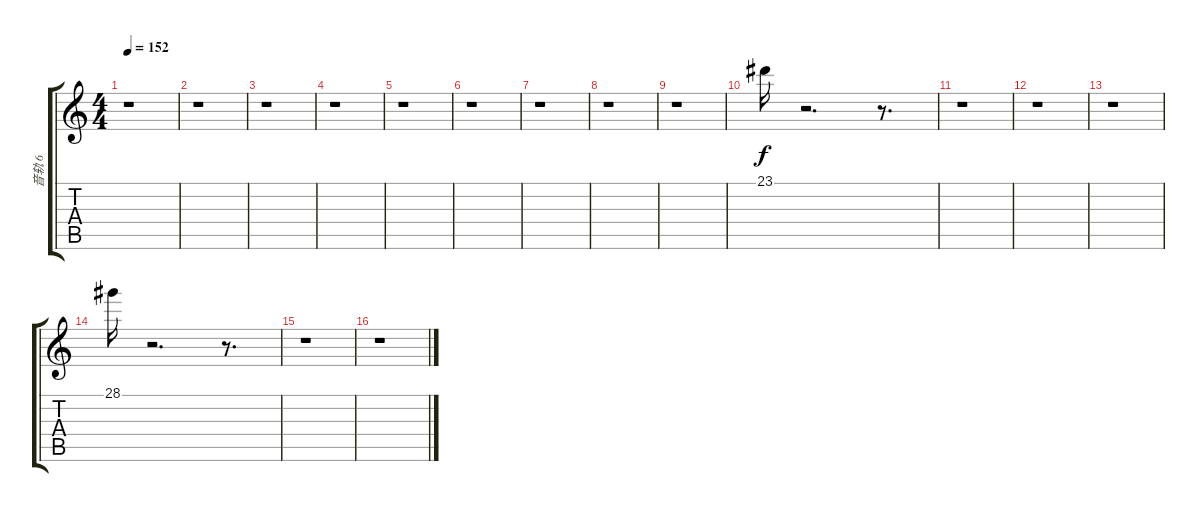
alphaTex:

\track ("音轨 6" "音轨 6") {instrument fx3crystal}
\staff {score tabs}
\tuning (E4 B3 G3 D3 A2 E2) {hide}
\ts (4 4)
\tempo 152
\clef g2
\ks c
r.1{dy f} |
r.1 |
r.1 |
r.1 |
r.1 |
r.1 |
r.1 |
r.1 |
r.1 |
23.1.16 r.2{d} r.8{d} |
r.1 |
r.1 |
r.1 |
28.1.16 r.2{d} r.8{d} |
r.1 |
r.1
